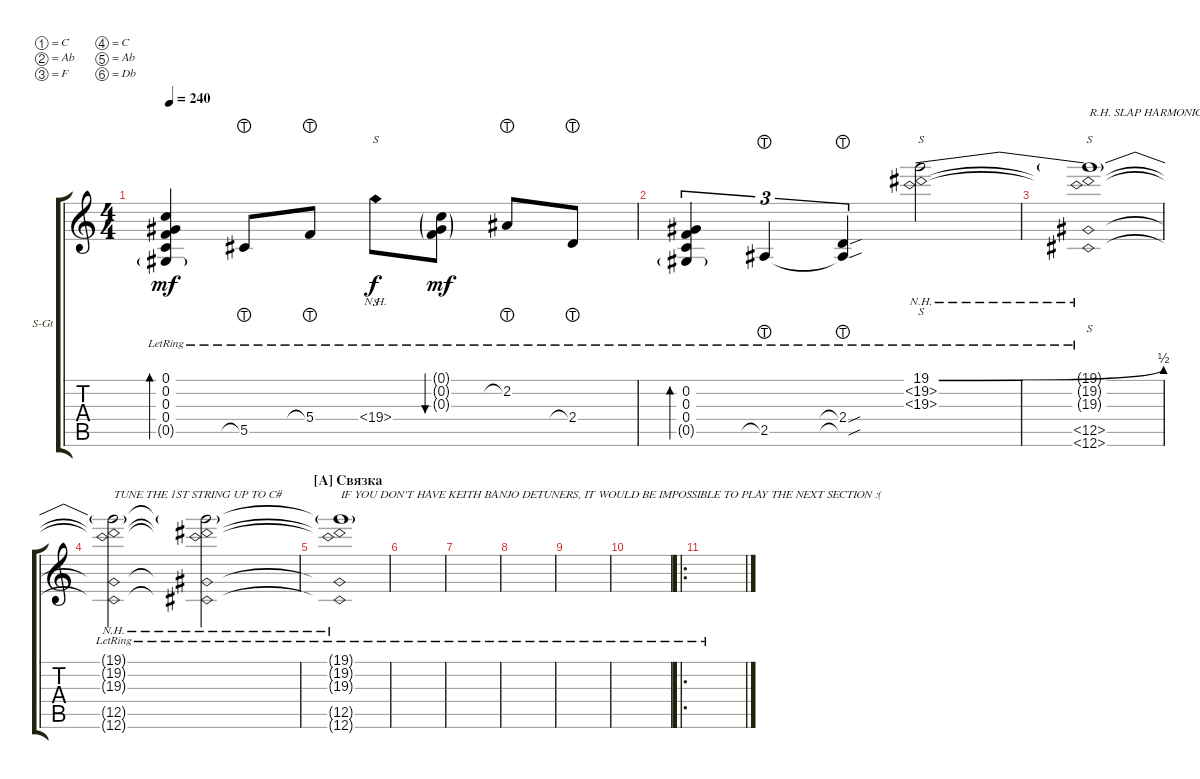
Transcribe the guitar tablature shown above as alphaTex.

\defaultSystemsLayout 4
\bracketExtendMode groupsimilarinstruments
\firstSystemTrackNameOrientation horizontal
\otherSystemsTrackNameOrientation horizontal
\track ("C#G#CFG#C" "S-Gt") {instrument acousticguitarsteel}
\staff {score tabs}
\tuning (C4 Ab3 F3 C3 Ab2 Db2)
\ts (4 4)
\tempo 240
\clef g2
\ks c
(0.4{lr} 0.3{lr} 0.2{lr} 0.1{lr} 0.5{g lr}).4{bd 30 dy mf} 5.5{lht lr}.8 5.4{lht lr}.8 19.4{nh lr}.8{s dy f} (0.2{g lr} 0.3{g lr} 0.1{g lr}).8{bu 30 dy mf} 2.2{lht lr}.8 2.4{lht lr}.8 |
(0.4{lr} 0.3{lr} 0.2{lr} 0.5{g lr}).4{tu (3 2) bd 30} 2.5{lht lr}.4{tu (3 2)} (2.4{sou lht lr} 2.5{sou lht lr t}).4{tu (3 2)} (19.1{be (bend 0 0 59.4 2) lr} 19.2{nh lr} 19.3{nh lr}).2{s} |
(12.6{nh} 12.5{nh} 19.1{lr t} 19.2{nh lr t} 19.3{nh lr t}).1{s txt "R.H. SLAP HARMONICS"} |
(19.1{lr t} 19.2{nh lr t} 19.3{nh lr t} 12.5{nh t} 12.6{nh t}).2{txt "TUNE THE 1ST STRING UP TO C#"} (19.1{lr t} 19.2{nh lr t} 19.3{nh lr t} 12.6{nh t} 12.5{nh t}).2 |
\section ("A" "Связка")
(19.1{lr t} 19.2{nh lr t} 19.3{nh lr t} 12.6{nh t} 12.5{nh t}).1{txt "IF YOU DON'T HAVE KEITH BANJO DETUNERS, IT WOULD BE IMPOSSIBLE TO PLAY THE NEXT SECTION :("} |
|
|
|
|
|
\ro
